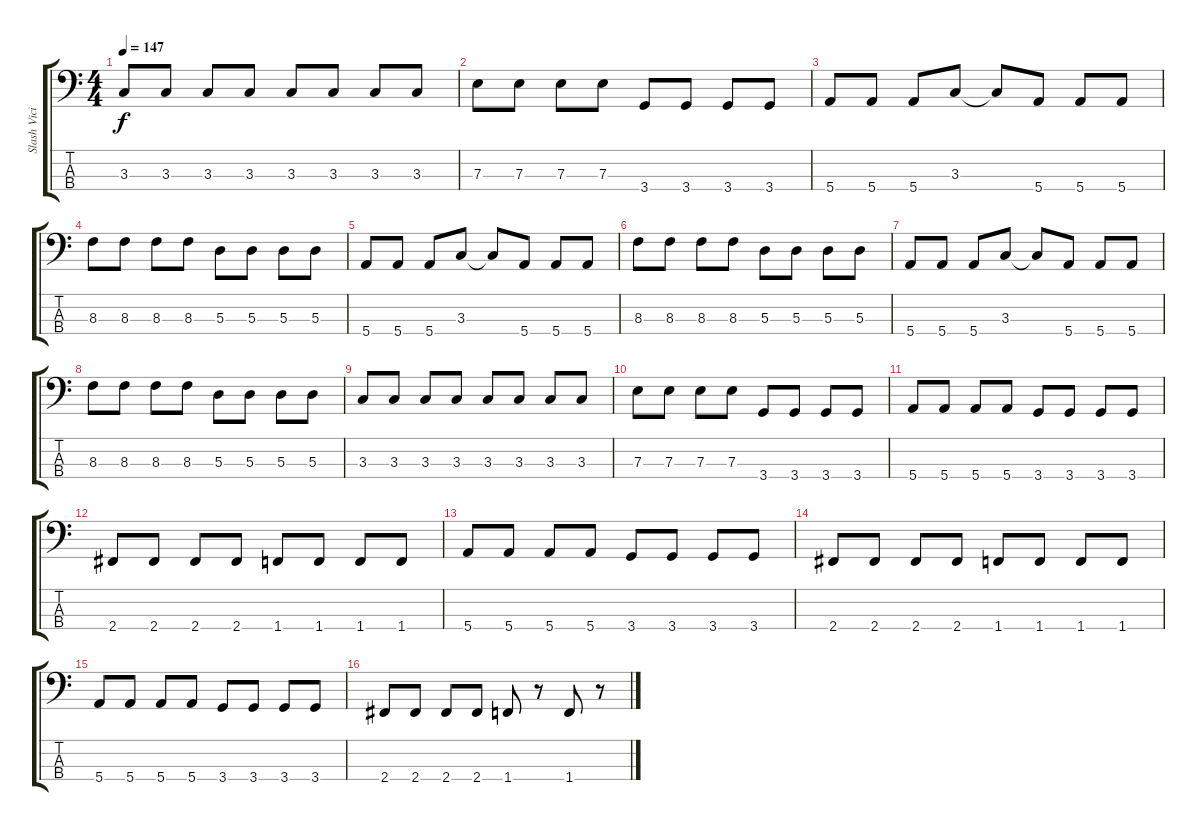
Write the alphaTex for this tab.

\track ("Slash Vicious" "Slash Vici") {instrument electricbasspick}
\staff {score tabs}
\tuning (G2 D2 A1 E1) {hide}
\ts (4 4)
\tempo 147
\clef f4
\ks c
3.3.8{dy f} 3.3.8 3.3.8 3.3.8 3.3.8 3.3.8 3.3.8 3.3.8 |
7.3.8 7.3.8 7.3.8 7.3.8 3.4.8 3.4.8 3.4.8 3.4.8 |
5.4.8 5.4.8 5.4.8 3.3.8 3.3{t}.8 5.4.8 5.4.8 5.4.8 |
8.3.8 8.3.8 8.3.8 8.3.8 5.3.8 5.3.8 5.3.8 5.3.8 |
5.4.8 5.4.8 5.4.8 3.3.8 3.3{t}.8 5.4.8 5.4.8 5.4.8 |
8.3.8 8.3.8 8.3.8 8.3.8 5.3.8 5.3.8 5.3.8 5.3.8 |
5.4.8 5.4.8 5.4.8 3.3.8 3.3{t}.8 5.4.8 5.4.8 5.4.8 |
8.3.8 8.3.8 8.3.8 8.3.8 5.3.8 5.3.8 5.3.8 5.3.8 |
3.3.8 3.3.8 3.3.8 3.3.8 3.3.8 3.3.8 3.3.8 3.3.8 |
7.3.8 7.3.8 7.3.8 7.3.8 3.4.8 3.4.8 3.4.8 3.4.8 |
5.4.8 5.4.8 5.4.8 5.4.8 3.4.8 3.4.8 3.4.8 3.4.8 |
2.4.8 2.4.8 2.4.8 2.4.8 1.4.8 1.4.8 1.4.8 1.4.8 |
5.4.8 5.4.8 5.4.8 5.4.8 3.4.8 3.4.8 3.4.8 3.4.8 |
2.4.8 2.4.8 2.4.8 2.4.8 1.4.8 1.4.8 1.4.8 1.4.8 |
5.4.8 5.4.8 5.4.8 5.4.8 3.4.8 3.4.8 3.4.8 3.4.8 |
2.4.8 2.4.8 2.4.8 2.4.8 1.4.8 r.8 1.4.8 r.8
